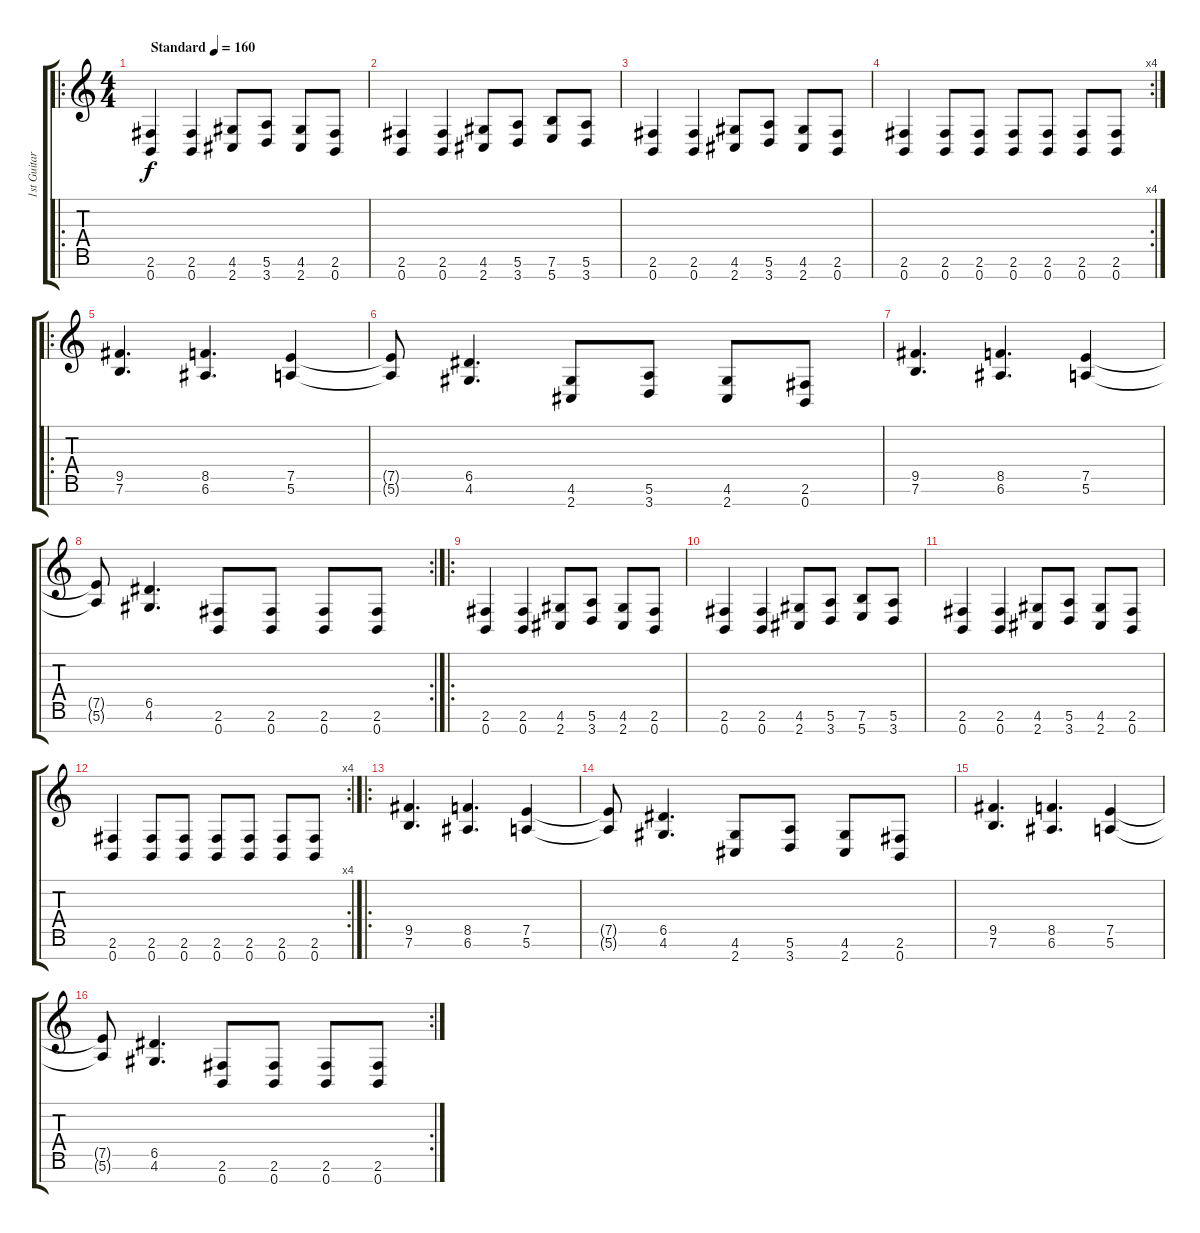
\track ("1st Guitar" "1st Guitar") {instrument distortionguitar}
\staff {score tabs}
\tuning (E4 B3 G3 D3 A2 E2 B1) {hide}
\ro
\ts (4 4)
\tempo (160 "Standard")
\clef g2
\ks c
(2.6 0.7).4{dy f instrument distortionguitar} (2.6 0.7).4 (4.6 2.7).8 (5.6 3.7).8 (4.6 2.7).8 (2.6 0.7).8 |
(2.6 0.7).4 (2.6 0.7).4 (4.6 2.7).8 (5.6 3.7).8 (7.6 5.7).8 (5.6 3.7).8 |
(2.6 0.7).4 (2.6 0.7).4 (4.6 2.7).8 (5.6 3.7).8 (4.6 2.7).8 (2.6 0.7).8 |
\rc 4
(2.6 0.7).4 (2.6 0.7).8 (2.6 0.7).8 (2.6 0.7).8 (2.6 0.7).8 (2.6 0.7).8 (2.6 0.7).8 |
\ro
(9.5 7.6).4{d} (8.5 6.6).4{d} (7.5 5.6).4 |
(7.5{t} 5.6{t}).8 (6.5 4.6).4{d} (4.6 2.7).8 (5.6 3.7).8 (4.6 2.7).8 (2.6 0.7).8 |
(9.5 7.6).4{d} (8.5 6.6).4{d} (7.5 5.6).4 |
\rc 2
(7.5{t} 5.6{t}).8 (6.5 4.6).4{d} (2.6 0.7).8 (2.6 0.7).8 (2.6 0.7).8 (2.6 0.7).8 |
\ro
(2.6 0.7).4 (2.6 0.7).4 (4.6 2.7).8 (5.6 3.7).8 (4.6 2.7).8 (2.6 0.7).8 |
(2.6 0.7).4 (2.6 0.7).4 (4.6 2.7).8 (5.6 3.7).8 (7.6 5.7).8 (5.6 3.7).8 |
(2.6 0.7).4 (2.6 0.7).4 (4.6 2.7).8 (5.6 3.7).8 (4.6 2.7).8 (2.6 0.7).8 |
\rc 4
(2.6 0.7).4 (2.6 0.7).8 (2.6 0.7).8 (2.6 0.7).8 (2.6 0.7).8 (2.6 0.7).8 (2.6 0.7).8 |
\ro
(9.5 7.6).4{d} (8.5 6.6).4{d} (7.5 5.6).4 |
(7.5{t} 5.6{t}).8 (6.5 4.6).4{d} (4.6 2.7).8 (5.6 3.7).8 (4.6 2.7).8 (2.6 0.7).8 |
(9.5 7.6).4{d} (8.5 6.6).4{d} (7.5 5.6).4 |
\rc 2
(7.5{t} 5.6{t}).8 (6.5 4.6).4{d} (2.6 0.7).8 (2.6 0.7).8 (2.6 0.7).8 (2.6 0.7).8
